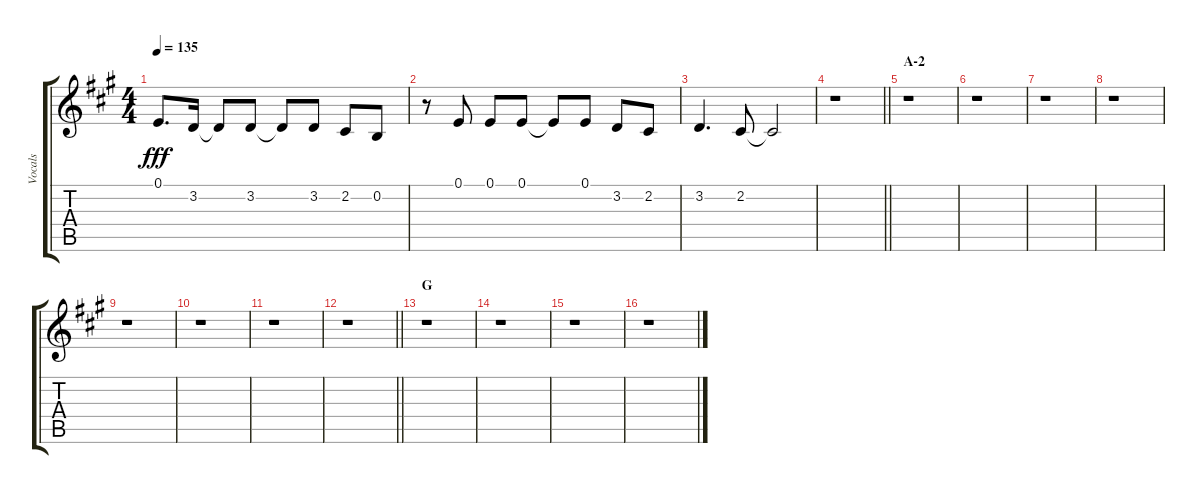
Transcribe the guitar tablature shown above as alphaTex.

\track ("Vocals" "Vocals") {instrument voiceoohs}
\staff {score tabs}
\tuning (E4 B3 G3 D3 A2 E2) {hide}
\ts (4 4)
\tempo 135
\clef g2
\ks a
0.1.8{d dy fff} 3.2.16 3.2{t}.8 3.2.8 3.2{t}.8 3.2.8 2.2.8 0.2.8 |
r.8 0.1.8 0.1.8 0.1.8 0.1{t}.8 0.1.8 3.2.8 2.2.8 |
3.2.4{d} 2.2.8 2.2{t}.2 |
\barLineRight lightlight
r.1 |
\section ("" "A-2")
r.1 |
r.1 |
r.1 |
r.1 |
r.1 |
r.1 |
r.1 |
\barLineRight lightlight
r.1 |
\section ("" "G")
r.1 |
r.1 |
r.1 |
r.1
